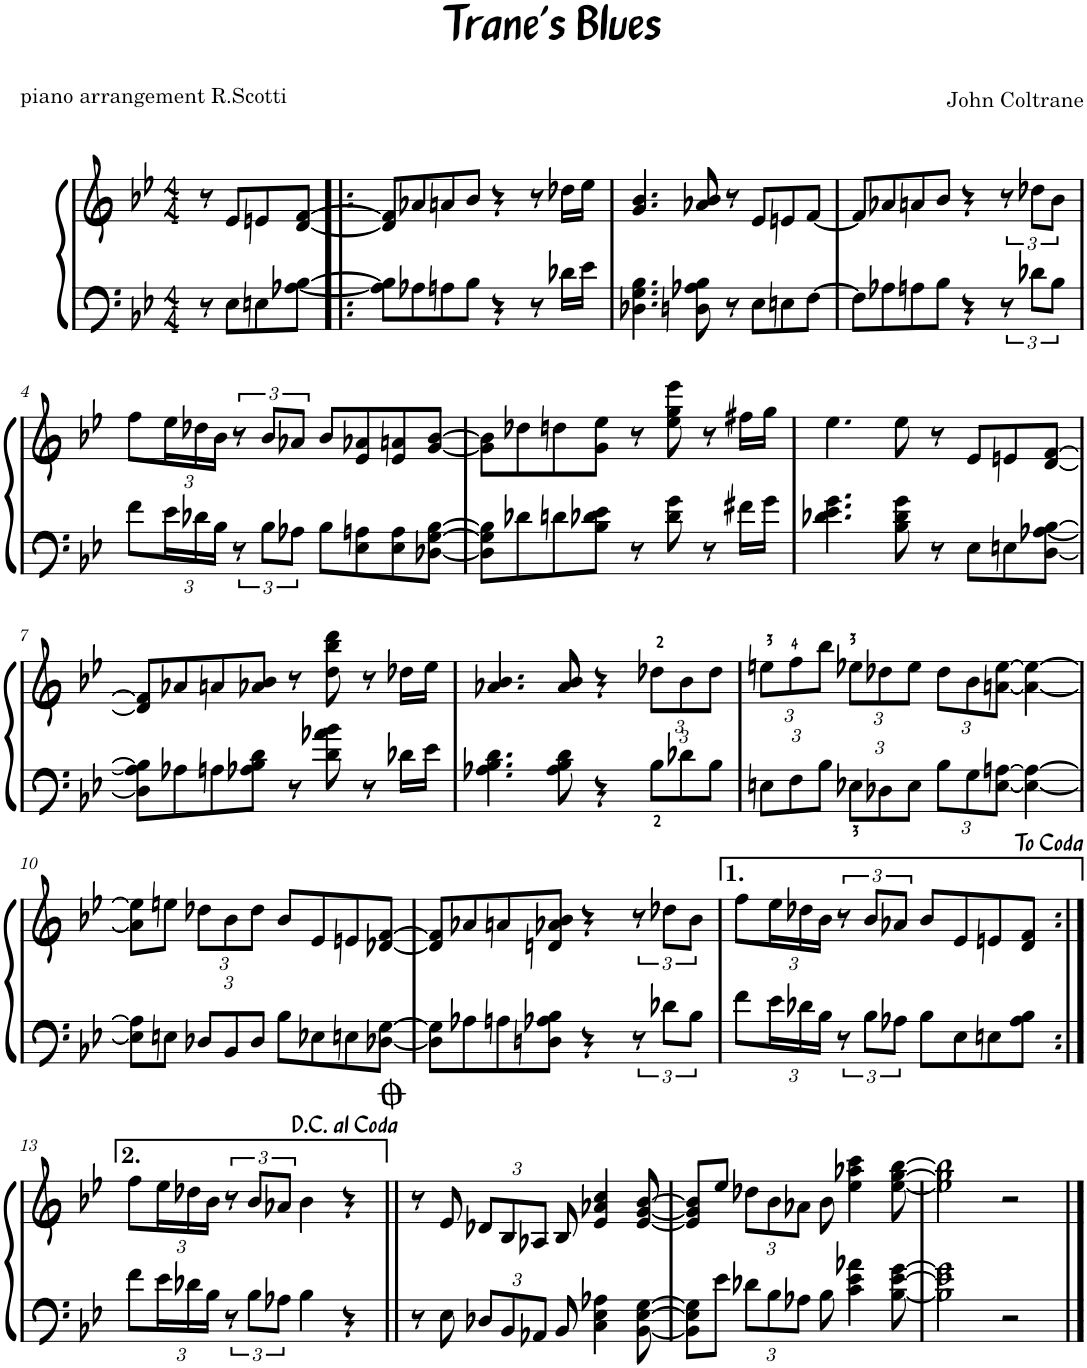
**kern	**kern
*part1	*part1
*staff2	*staff1
*I"Piano	*
*I'Pno.	*
*clefF4	*clefG2
*k[b-e-]	*k[b-e-]
*M4/4	*M4/4
=	=
8r	8r
8E-\L	8e-/L
8En\	8en/
[8A-X\ [8B-\J	[8d/ [8f/J
=1!|:	=1!|:
8A-\] 8B-\]L	8d/] 8f/]L
8A-X\	8a-X/
8An\	8an/
8B-\J	8b-/J
4r	4r
8r	8r
16d-X\LL	16dd-X\LL
16e-\JJ	16ee-\JJ
=2	=2
4.D-X\ 4.G\ 4.B-\	4.g/ 4.b-/
8Dn\ 8A-X\ 8B-\	8a-X/ 8b-/
8r	8r
8E-\L	8e-/L
8En\	8en/
[8F\J	[8f/J
=3	=3
8F\L]	8f/L]
8A-X\	8a-X/
8An\	8an/
8B-\J	8b-/J
4r	4r
12r	12r
12d-X\L	12dd-X\L
12B-\J	12b-\J
!!LO:LB:g=z
=4	=4
8f\L	8ff\L
*Xbrackettup	*Xbrackettup
24e-\L	24ee-\L
24d-X\	24dd-X\
24B-\JJ	24b-\JJ
*brackettup	*brackettup
12r	12r
12B-\L	12b-/L
12A-X\J	12a-X/J
8B-\L	8b-/L
8E-\ 8An\	8e-/ 8a-X/
8E-\ 8A\	8e-/ 8an/
[8D-X\ [8G\ [8B-\J	[8g/ [8b-/J
=5	=5
8D-\] 8G\] 8B-\]L	8g\] 8b-\]L
8d-X\	8dd-X\
8dn\	8ddn\
8B-\ 8d-X\ 8e-\J	8g\ 8ee-\J
8r	8r
8d-\ 8g\	8ee-\ 8gg\ 8eee-\
8r	8r
16f#X\LL	16ff#X\LL
16g\JJ	16gg\JJ
=6	=6
4.d-X\ 4.e-\ 4.g\	4.ee-\
8B-\ 8d-\ 8g\	8ee-\
8r	8r
8E-\L	8e-/L
8En\	8en/
[8D\ [8A-X\ [8B-\J	[8d/ [8f/J
!!LO:LB:g=z
=7	=7
8D\] 8A-\] 8B-\]L	8d/] 8f/]L
8A-X\	8a-X/
8An\	8an/
8A-X\ 8B-\ 8d\J	8a-X/ 8b-/J
8r	8r
8d\ 8a-X\ 8b-\	8dd\ 8bb-\ 8ddd\
8r	8r
16d-X\LL	16dd-X\LL
16e-\JJ	16ee-\JJ
=8	=8
4.A-X\ 4.B-\ 4.d\	4.a-X/ 4.b-/
8A-\ 8B-\ 8d\	8a-/ 8b-/
4r	4r
*Xbrackettup	*Xbrackettup
12B-\L	12dd-X\L
12d-X\	12b-\
12B-\J	12dd-\J
=9	=9
12En\L	12een\L
12F\	12ff\
12B-\J	12bb-\J
12E-X\L	12ee-X\L
12D-X\	12dd-X\
12E-\J	12ee-\J
12B-\L	12dd-\L
12G\	12b-\
[12E-\ [12An\J	[12an\ [12ee-\J
4E-\_ 4A\_	4a\_ 4ee-\_
!!LO:LB:g=z
=10	=10
8E-\] 8A\]L	8a\] 8ee-\]L
8En\J	8een\J
12D-X/L	12dd-X\L
12BB-/	12b-\
12D-/J	12dd-\J
8B-\L	8b-/L
8E-X\	8e-/
8En\	8en/
[8D-X\ [8G\J	[8d-X/ [8f/J
=11	=11
8D-\] 8G\]L	8d-/] 8f/]L
8A-X\	8a-X/
8An\	8an/
8Dn\ 8A-X\ 8B-\J	8dn/ 8a-X/ 8b-/J
4r	4r
*brackettup	*brackettup
12r	12r
12d-X\L	12dd-X\L
12B-\J	12b-\J
=12	=12
8f\L	8ff\L
*Xbrackettup	*Xbrackettup
24e-\L	24ee-\L
24d-X\	24dd-X\
24B-\JJ	24b-\JJ
*brackettup	*brackettup
12r	12r
12B-\L	12b-/L
12A-X\J	12a-X/J
8B-\L	8b-/L
8E-\	8e-/
8En\	8en/
8A-\ 8B-\J	8d/ 8f/J
!!LO:LB:g=z
=13:|!	=13:|!
8f\L	8ff\L
*Xbrackettup	*Xbrackettup
24e-\L	24ee-\L
24d-X\	24dd-X\
24B-\JJ	24b-\JJ
*brackettup	*brackettup
12r	12r
12B-\L	12b-/L
12A-X\J	12a-X/J
4B-\	4b-\
4r	4r
=14||	=14||
8r	8r
8E-\	8e-/
*Xbrackettup	*Xbrackettup
12D-X/L	12d-X/L
12BB-/	12B-/
12AA-X/J	12A-X/J
8BB-/	8B-/
4C\ 4E-\ 4A-X\	4e-/ 4a-X/ 4cc/
[8BB-\ [8E-\ [8G\	[8e-/ [8g/ [8b-/
=15	=15
8BB-\] 8E-\] 8G\]L	8e-/] 8g/] 8b-/]L
8e-\J	8ee-/J
12d-X\L	12dd-X\L
12B-\	12b-\
12A-X\J	12a-X\J
8B-\	8b-\
4c\ 4e-\ 4a-X\	4ee-\ 4aa-X\ 4ccc\
[8B-\ [8e-\ [8g\	[8ee-\ [8gg\ [8bb-\
=16	=16
2B-\] 2e-\] 2g\]	2ee-\] 2gg\] 2bb-\]
2r	2r
==	==
*-	*-
